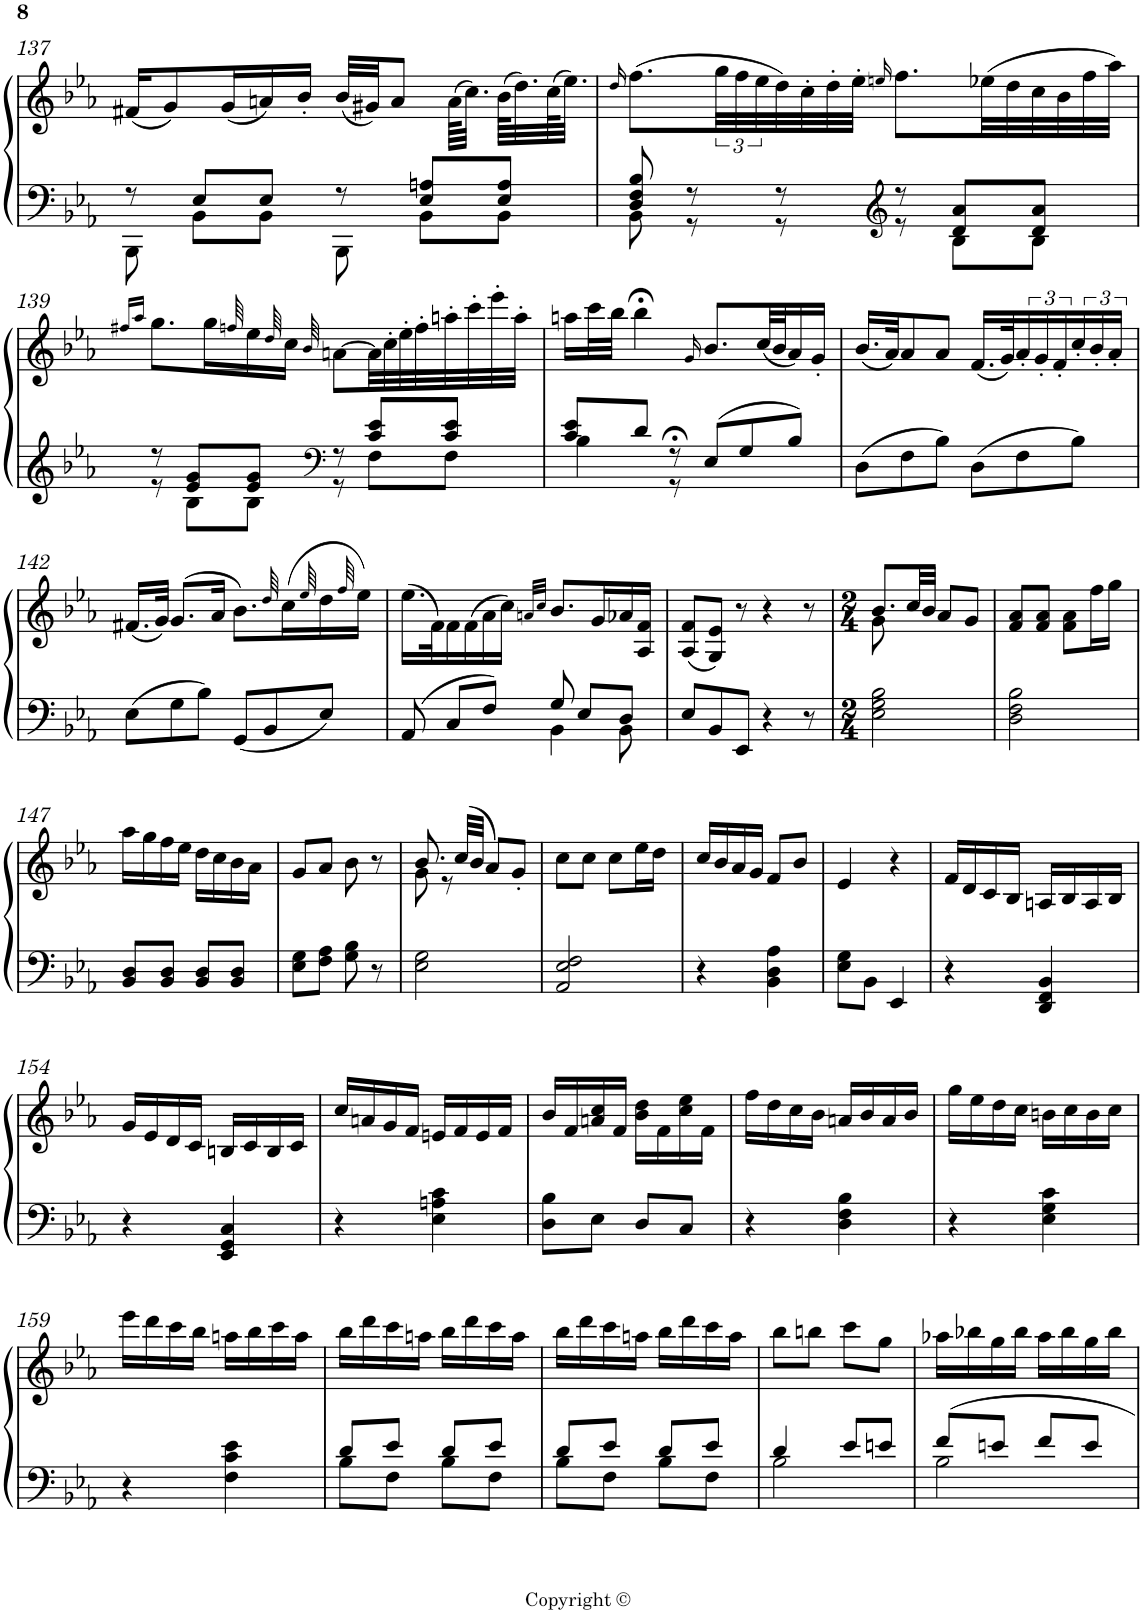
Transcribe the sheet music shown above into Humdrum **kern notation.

**kern	**kern
*part1	*part1
*staff2	*staff1
*I"Piano	*
*I'Pno.	*
!!LO:PB:g=z
*clefF4	*clefG2
*k[b-e-a-]	*k[b-e-a-]
*M6/8	*M6/8
=137	=137
*^	*
8r	8BBB-\	(<16f#X/KL
.	.	8g/)
8E-/L	8BB-\L	.
.	.	(<16g/L
8E-/J	8BB-\J	16an/)
.	.	16b-'/JJ
8r	8BBB-\	(<32b-/LLL
.	.	32g#X/JJ)
.	.	8a/J
8E-/ 8An/L	8BB-\L	.
.	.	(>64a\KLLL
.	.	32.cc\JJJ)
8E-/ 8A/J	8BB-\J	(>64b-\KLLL
.	.	32.dd\)
.	.	(>64cc\K
.	.	32.ee-\JJJ)
=138	=138	=138
.	.	16qdd/
8D/ 8F/ 8B-/	8BB-\	(>8.ff\L
8r	8r	.
.	.	48gg\LL
.	.	48ff\
.	.	48ee-\
8r	8r	32dd\)
.	.	32cc'\
.	.	32dd'\
.	.	32ee-'\JJJ
*clefG2	*	*
.	.	16qeen/
8r	8r	8.ff\L
8d/ 8a-/L	8B-\L	.
.	.	(>32ee-X\LL
.	.	32dd\
8d/ 8a-/J	8B-\J	32cc\
.	.	32b-\
.	.	32ff\
.	.	32aa-\JJJ)
!!LO:LB:g=z
=139	=139	=139
.	.	16qff#X/LL
.	.	16qaa-/JJ
8r	8r	8.gg\L
8e-/ 8g/L	8B-\L	.
.	.	16gg\L
.	.	64qffn/
8e-/ 8g/J	8B-\J	16ee-\
.	.	64qdd/
.	.	16cc\JJ
*clefF4	*	*
.	.	64qb-/
8r	8r	[8an\L
8c/ 8e-/L	8F\L	32a\LL]
.	.	32cc'\
.	.	32ee-'\
.	.	32ff'\
8c/ 8e-/J	8F\J	32aan'\
.	.	32ccc'\
.	.	32eee-'\
.	.	32aa'\JJJ
=140	=140	=140
8c/ 8e-/L	4B-\	16aan\LL
.	.	32ccc\L
.	.	32bb-\JJJ
8d/J	.	4bb-;<\
8r;<	8r	.
.	.	16qg/
8E-/L	4.ryy	8.b-/L
8G/	.	.
.	.	(<32cc/LL
.	.	32b-/J
8B-/J	.	16a-/)
.	.	16g'/JJ
*v	*v	*
=141	=141
8D\L	(<16.b-/LL
.	32a-/JK)
8F\	8a-/
8B-\J	8a-/J
8D\L	(<16.f/LL
.	32g/K)
8F\	24a-'/
.	24g'/
.	24f'/
8B-\J	24cc'/
.	24b-'/
.	24a-'/JJ
!!LO:LB:g=z
=142	=142
8E-\L	(<16.f#X/LL
.	32g/JJk)
8G\	(>8.g/L
8B-\J	.
.	16a-/Jk
8GG/L	8.b-\L)
8BB-/	.
.	64qdd/
.	(>16cc\L
.	64qee-/
8E-/J	16dd\
.	64qff/
.	16ee-\JJ)
=143	=143
*^	*
8AA-/	4.ryy	(>16.ee-\LL
.	.	32f\K)
8C/L	.	16f\
.	.	(>16f\
8F/J	.	16a-\
.	.	16cc\JJ)
.	.	32qan/LLL
.	.	32qcc/JJJ
8G/	4BB-\	8.b-/L
8E-/L	.	.
.	.	16g/L
8D/J	8BB-\	16a-X/
.	.	16A-/ 16f/JJ
*v	*v	*
=144	=144
8E-/L	(<8A-/ 8f/L
8BB-/	8G/ 8e-/J)
8EE-/J	8r
4r	4r
8r	8r
=145	=145
*M2/4	*M2/4
*	*^
2E-\ 2G\ 2B-\	8.b-/L	8g\
.	.	4.ryy
.	32cc/LL	.
.	32b-/JJJ	.
.	8a-/L	.
.	8g/J	.
*	*v	*v
=146	=146
2D\ 2F\ 2B-\	8f/ 8a-/L
.	8f/ 8a-/J
.	8f\ 8a-\L
.	16ff\L
.	16gg\JJ
!!LO:LB:g=z
=147	=147
8BB-/ 8D/L	16aa-\LL
.	16gg\
8BB-/ 8D/J	16ff\
.	16ee-\JJ
8BB-/ 8D/L	16dd\LL
.	16cc\
8BB-/ 8D/J	16b-\
.	16a-\JJ
=148	=148
8E-\ 8G\L	8g/L
8F\ 8A-\J	8a-/J
8G\ 8B-\	8b-\
8r	8r
=149	=149
*	*^
2E-\ 2G\	8.b-/	8g\
.	.	8r
.	(>32cc/LLL	.
.	32b-/JJJ	.
.	8a-/L)	4ryy
.	8g'/J	.
*	*v	*v
=150	=150
2AA-/ 2E-/ 2F/	8cc\L
.	8cc\J
.	8cc\L
.	16ee-\L
.	16dd\JJ
=151	=151
4r	16cc/LL
.	16b-/
.	16a-/
.	16g/JJ
4BB-\ 4D\ 4A-\	8f/L
.	8b-/J
=152	=152
8E-\ 8G\L	4e-/
8BB-\J	.
4EE-/	4r
=153	=153
4r	16f/LL
.	16d/
.	16c/
.	16B-/JJ
4DD/ 4FF/ 4BB-/	16An/LL
.	16B-/
.	16A/
.	16B-/JJ
!!LO:LB:g=z
=154	=154
4r	16g/LL
.	16e-/
.	16d/
.	16c/JJ
4EE-/ 4GG/ 4C/	16Bn/LL
.	16c/
.	16B/
.	16c/JJ
=155	=155
4r	16cc/LL
.	16an/
.	16g/
.	16f/JJ
4E-\ 4An\ 4c\	16en/LL
.	16f/
.	16e/
.	16f/JJ
=156	=156
8D\ 8B-\L	16b-/LL
.	16f/
8E-\J	16an/ 16cc/
.	16f/JJ
8D/L	16b-\ 16dd\LL
.	16f\
8C/J	16cc\ 16ee-\
.	16f\JJ
=157	=157
4r	16ff\LL
.	16dd\
.	16cc\
.	16b-\JJ
4D\ 4F\ 4B-\	16an/LL
.	16b-/
.	16a/
.	16b-/JJ
=158	=158
4r	16gg\LL
.	16ee-\
.	16dd\
.	16cc\JJ
4E-\ 4G\ 4c\	16bn\LL
.	16cc\
.	16b\
.	16cc\JJ
!!LO:LB:g=z
=159	=159
4r	16eee-\LL
.	16ddd\
.	16ccc\
.	16bb-\JJ
4F\ 4c\ 4e-\	16aan\LL
.	16bb-\
.	16ccc\
.	16aa\JJ
=160	=160
*^	*
8d/L	8B-\L	16bb-\LL
.	.	16ddd\
8e-/J	8F\J	16ccc\
.	.	16aan\JJ
8d/L	8B-\L	16bb-\LL
.	.	16ddd\
8e-/J	8F\J	16ccc\
.	.	16aa\JJ
=161	=161	=161
8d/L	8B-\L	16bb-\LL
.	.	16ddd\
8e-/J	8F\J	16ccc\
.	.	16aan\JJ
8d/L	8B-\L	16bb-\LL
.	.	16ddd\
8e-/J	8F\J	16ccc\
.	.	16aa\JJ
=162	=162	=162
4d/	2B-\	8bb-\L
.	.	8bbn\J
8e-/L	.	8ccc\L
8en/J	.	8gg\J
=163	=163	=163
8f/L	2B-\	16aa-X\LL
.	.	16bb-X\
8en/J	.	16gg\
.	.	16bb-\JJ
8f/L	.	16aa-\LL
.	.	16bb-\
8e/J	.	16gg\
.	.	16bb-\JJ
*v	*v	*
=	=
*-	*-
